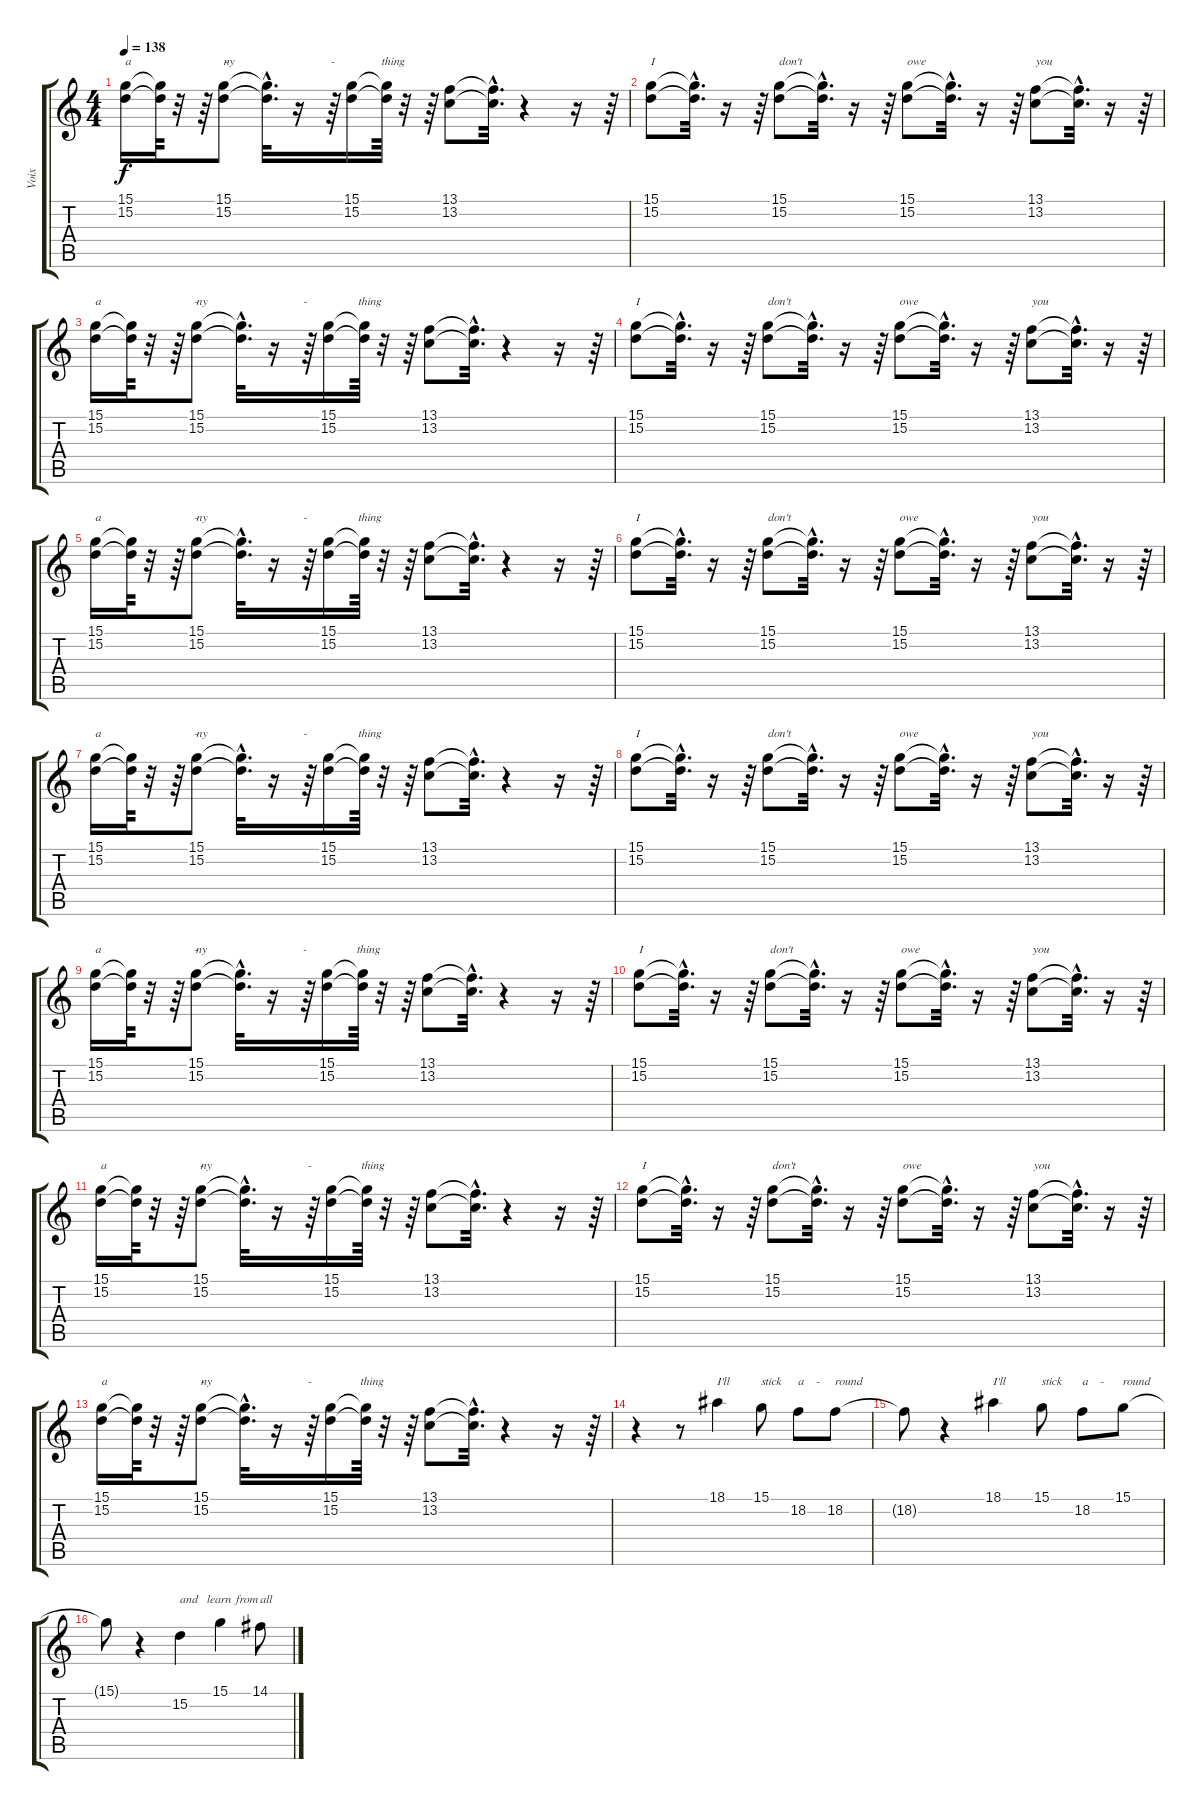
\track ("Voix" "Voix") {instrument voiceoohs}
\staff {score tabs}
\tuning (E4 B3 G3 D3 A2 E2) {hide}
\ts (4 4)
\tempo 138
\clef g2
\ks c
(15.1 15.2).16{txt "a                               -" dy f} (15.1{t} 15.2{t}).64 r.32 r.64 (15.1 15.2).8{txt "ny                                -"} (15.1{hac t} 15.2{hac t}).32{d} r.16 r.64 (15.1 15.2).16{txt "          thing"} (15.1{t} 15.2{t}).64 r.32 r.64 (13.1 13.2).8 (13.1{hac t} 13.2{hac t}).32{d} r.4 r.16 r.64 |
(15.1 15.2).8{txt "I"} (15.1{hac t} 15.2{hac t}).32{d} r.16 r.64 (15.1 15.2).8{txt "don't"} (15.1{hac t} 15.2{hac t}).32{d} r.16 r.64 (15.1 15.2).8{txt "owe"} (15.1{hac t} 15.2{hac t}).32{d} r.16 r.64 (13.1 13.2).8{txt "you"} (13.1{hac t} 13.2{hac t}).32{d} r.16 r.64 |
(15.1 15.2).16{txt "a                               -"} (15.1{t} 15.2{t}).64 r.32 r.64 (15.1 15.2).8{txt "ny                                -"} (15.1{hac t} 15.2{hac t}).32{d} r.16 r.64 (15.1 15.2).16{txt "          thing"} (15.1{t} 15.2{t}).64 r.32 r.64 (13.1 13.2).8 (13.1{hac t} 13.2{hac t}).32{d} r.4 r.16 r.64 |
(15.1 15.2).8{txt "I"} (15.1{hac t} 15.2{hac t}).32{d} r.16 r.64 (15.1 15.2).8{txt "don't"} (15.1{hac t} 15.2{hac t}).32{d} r.16 r.64 (15.1 15.2).8{txt "owe"} (15.1{hac t} 15.2{hac t}).32{d} r.16 r.64 (13.1 13.2).8{txt "you"} (13.1{hac t} 13.2{hac t}).32{d} r.16 r.64 |
(15.1 15.2).16{txt "a                               -"} (15.1{t} 15.2{t}).64 r.32 r.64 (15.1 15.2).8{txt "ny                                -"} (15.1{hac t} 15.2{hac t}).32{d} r.16 r.64 (15.1 15.2).16{txt "          thing"} (15.1{t} 15.2{t}).64 r.32 r.64 (13.1 13.2).8 (13.1{hac t} 13.2{hac t}).32{d} r.4 r.16 r.64 |
(15.1 15.2).8{txt "I"} (15.1{hac t} 15.2{hac t}).32{d} r.16 r.64 (15.1 15.2).8{txt "don't"} (15.1{hac t} 15.2{hac t}).32{d} r.16 r.64 (15.1 15.2).8{txt "owe"} (15.1{hac t} 15.2{hac t}).32{d} r.16 r.64 (13.1 13.2).8{txt "you"} (13.1{hac t} 13.2{hac t}).32{d} r.16 r.64 |
(15.1 15.2).16{txt "a                               -"} (15.1{t} 15.2{t}).64 r.32 r.64 (15.1 15.2).8{txt "ny                                -"} (15.1{hac t} 15.2{hac t}).32{d} r.16 r.64 (15.1 15.2).16{txt "          thing"} (15.1{t} 15.2{t}).64 r.32 r.64 (13.1 13.2).8 (13.1{hac t} 13.2{hac t}).32{d} r.4 r.16 r.64 |
(15.1 15.2).8{txt "I"} (15.1{hac t} 15.2{hac t}).32{d} r.16 r.64 (15.1 15.2).8{txt "don't"} (15.1{hac t} 15.2{hac t}).32{d} r.16 r.64 (15.1 15.2).8{txt "owe"} (15.1{hac t} 15.2{hac t}).32{d} r.16 r.64 (13.1 13.2).8{txt "you"} (13.1{hac t} 13.2{hac t}).32{d} r.16 r.64 |
(15.1 15.2).16{txt "a                               -"} (15.1{t} 15.2{t}).64 r.32 r.64 (15.1 15.2).8{txt "ny                                -"} (15.1{hac t} 15.2{hac t}).32{d} r.16 r.64 (15.1 15.2).16{txt "          thing"} (15.1{t} 15.2{t}).64 r.32 r.64 (13.1 13.2).8 (13.1{hac t} 13.2{hac t}).32{d} r.4 r.16 r.64 |
(15.1 15.2).8{txt "I"} (15.1{hac t} 15.2{hac t}).32{d} r.16 r.64 (15.1 15.2).8{txt "don't"} (15.1{hac t} 15.2{hac t}).32{d} r.16 r.64 (15.1 15.2).8{txt "owe"} (15.1{hac t} 15.2{hac t}).32{d} r.16 r.64 (13.1 13.2).8{txt "you"} (13.1{hac t} 13.2{hac t}).32{d} r.16 r.64 |
(15.1 15.2).16{txt "a                               -"} (15.1{t} 15.2{t}).64 r.32 r.64 (15.1 15.2).8{txt "ny                                -"} (15.1{hac t} 15.2{hac t}).32{d} r.16 r.64 (15.1 15.2).16{txt "          thing"} (15.1{t} 15.2{t}).64 r.32 r.64 (13.1 13.2).8 (13.1{hac t} 13.2{hac t}).32{d} r.4 r.16 r.64 |
(15.1 15.2).8{txt "I"} (15.1{hac t} 15.2{hac t}).32{d} r.16 r.64 (15.1 15.2).8{txt "don't"} (15.1{hac t} 15.2{hac t}).32{d} r.16 r.64 (15.1 15.2).8{txt "owe"} (15.1{hac t} 15.2{hac t}).32{d} r.16 r.64 (13.1 13.2).8{txt "you"} (13.1{hac t} 13.2{hac t}).32{d} r.16 r.64 |
(15.1 15.2).16{txt "a                               -"} (15.1{t} 15.2{t}).64 r.32 r.64 (15.1 15.2).8{txt "ny                                -"} (15.1{hac t} 15.2{hac t}).32{d} r.16 r.64 (15.1 15.2).16{txt "          thing"} (15.1{t} 15.2{t}).64 r.32 r.64 (13.1 13.2).8 (13.1{hac t} 13.2{hac t}).32{d} r.4 r.16 r.64 |
r.4 r.8 18.1.4{txt "I'll"} 15.1.8{txt "stick"} 18.2.8{txt "a    -"} 18.2.8{txt "round"} |
18.2{t}.8 r.4 18.1.4{txt "I'll"} 15.1.8{txt "stick"} 18.2.8{txt "a    -"} 15.1.8{txt "round"} |
15.1{t}.8 r.4 15.2.4{txt "and   learn"} 15.1.4{txt "     from"} 14.1.8{txt "all"}
